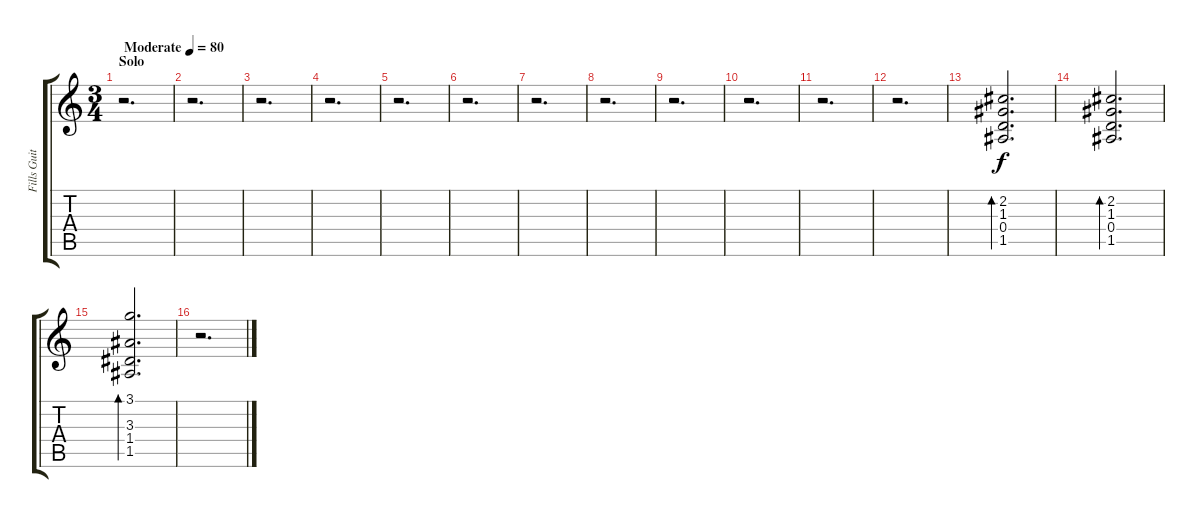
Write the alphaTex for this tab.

\track ("Fills Guitar" "Fills Guit") {instrument distortionguitar}
\staff {score tabs}
\tuning (E4 B3 G3 D3 A2 E2) {hide}
\ts (3 4)
\section ("" "Solo")
\tempo (80 "Moderate")
\clef g2
\ks c
r.2{d dy f instrument distortionguitar} |
r.2{d} |
r.2{d} |
r.2{d} |
r.2{d} |
r.2{d} |
r.2{d} |
r.2{d} |
r.2{d} |
r.2{d} |
r.2{d} |
r.2{d volume 11 instrument electricguitarclean} |
(2.2 1.3 0.4 1.5).2{d bd 240} |
(2.2 1.3 0.4 1.5).2{d bd 240} |
(3.1 3.3 1.4 1.5).2{d bd 240} |
r.2{d}
